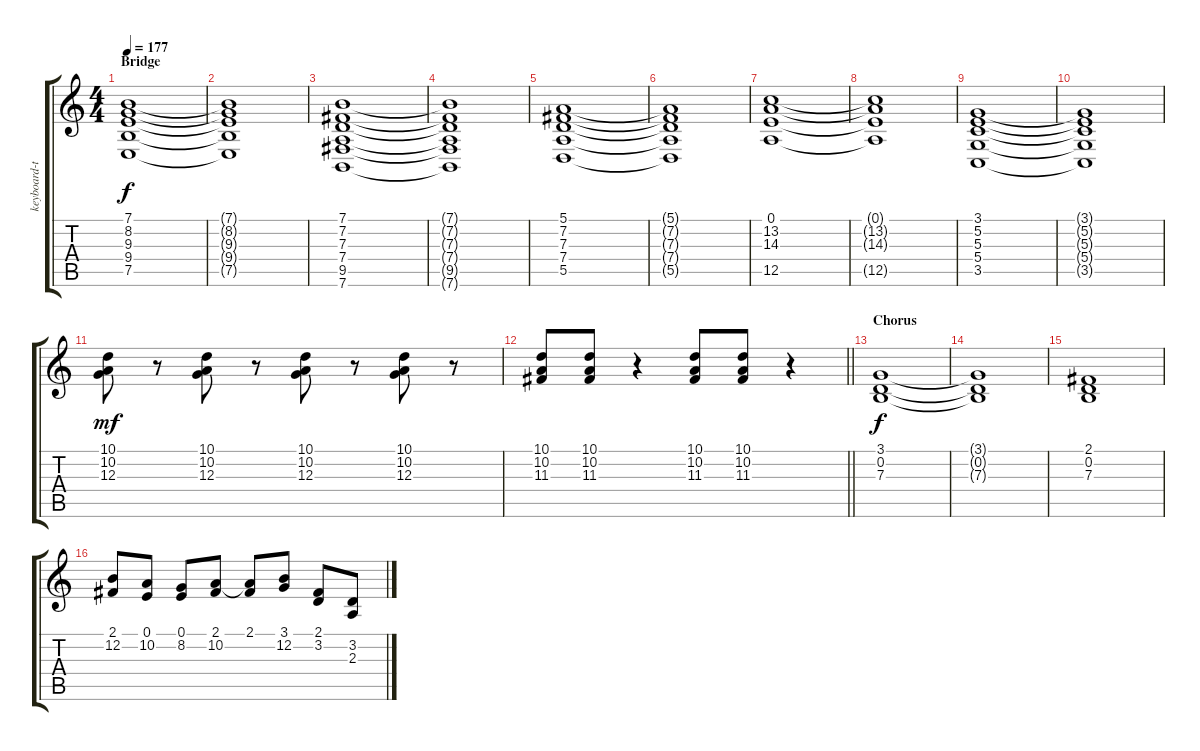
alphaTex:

\track ("keyboard-tsumugi kotobuki" "keyboard-t") {instrument stringensemble1}
\staff {score tabs}
\tuning (E4 B3 G3 D3 A2 E2) {hide}
\ts (4 4)
\section ("" "Bridge")
\tempo 177
\clef g2
\ks c
(7.1 8.2 9.3 9.4 7.5).1{dy f} |
(7.1{t} 8.2{t} 9.3{t} 9.4{t} 7.5{t}).1 |
(7.1 7.2 7.3 7.4 9.5 7.6).1 |
(7.1{t} 7.2{t} 7.3{t} 7.4{t} 9.5{t} 7.6{t}).1 |
(5.1 7.2 7.3 7.4 5.5).1 |
(5.1{t} 7.2{t} 7.3{t} 7.4{t} 5.5{t}).1 |
(0.1 13.2 14.3 12.5).1 |
(0.1{t} 13.2{t} 14.3{t} 12.5{t}).1 |
(3.1 5.2 5.3 5.4 3.5).1 |
(3.1{t} 5.2{t} 5.3{t} 5.4{t} 3.5{t}).1 |
(10.1 10.2 12.3).8{dy mf} r.8 (10.1 10.2 12.3).8 r.8 (10.1 10.2 12.3).8 r.8 (10.1 10.2 12.3).8 r.8 |
\barLineRight lightlight
(10.1 10.2 11.3).8 (10.1 10.2 11.3).8 r.4 (10.1 10.2 11.3).8 (10.1 10.2 11.3).8 r.4 |
\section ("" "Chorus")
(3.1 0.2 7.3).1{dy f} |
(3.1{t} 0.2{t} 7.3{t}).1 |
(2.1 0.2 7.3).1 |
(2.1 12.2).8 (0.1 10.2).8 (0.1 8.2).8 (2.1 10.2).8 (2.1 10.2{t}).8 (3.1 12.2).8 (2.1 3.2).8 (3.2 2.3).8
